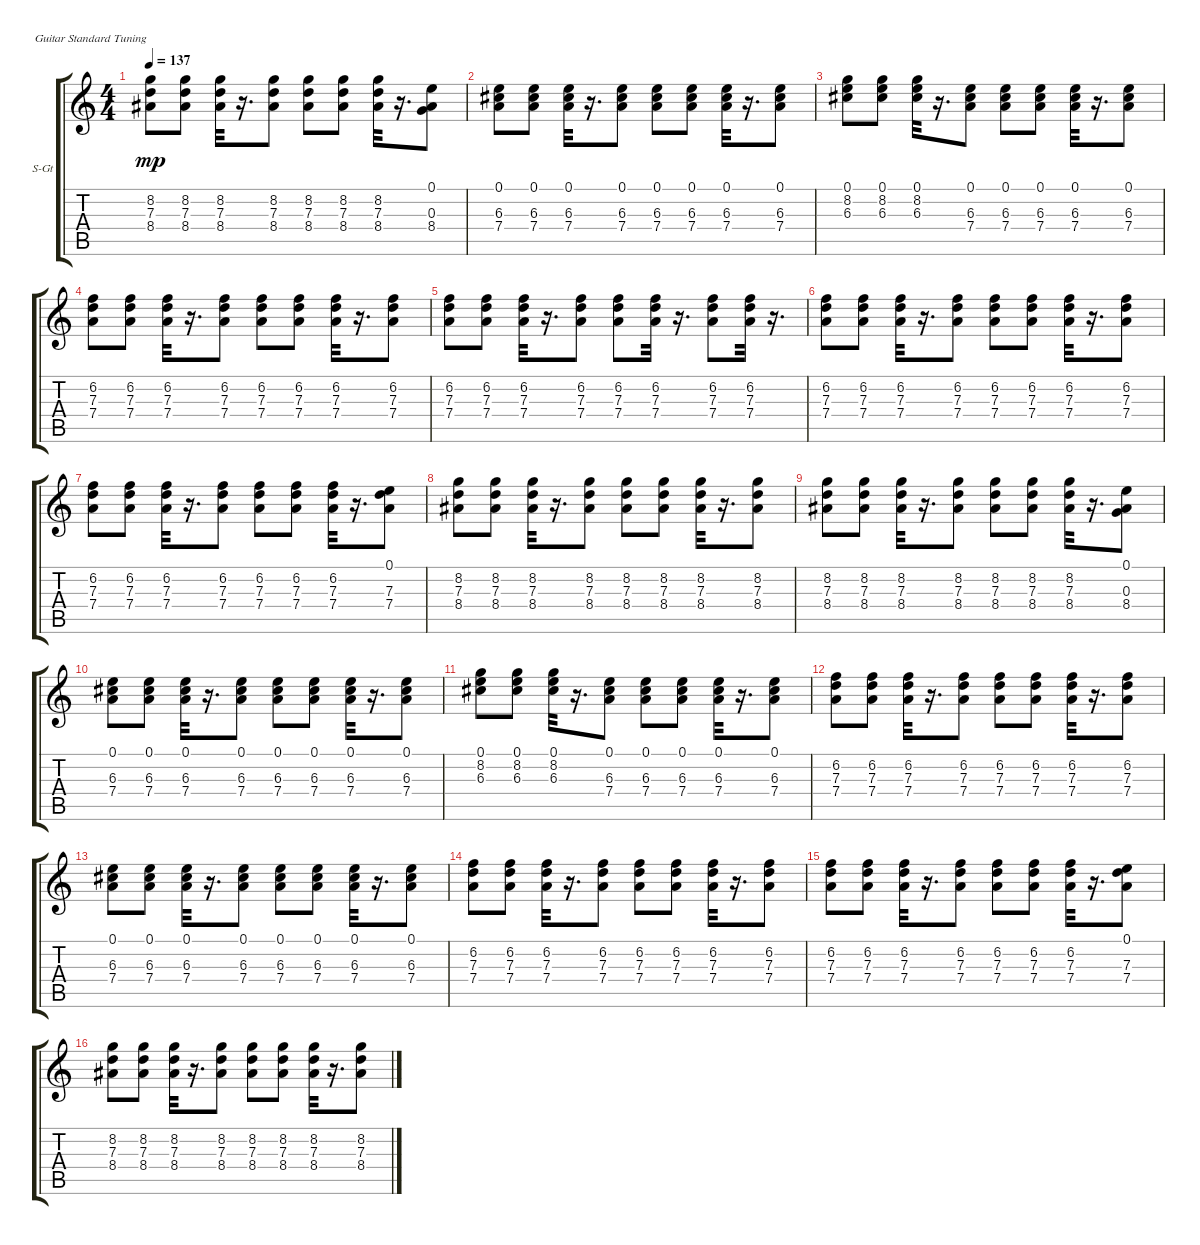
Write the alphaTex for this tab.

\bracketExtendMode groupsimilarinstruments
\firstSystemTrackNameOrientation horizontal
\otherSystemsTrackNameOrientation horizontal
\track ("Æ®·¢ 7" "S-Gt") {instrument acousticguitarsteel}
\staff {score tabs}
\tuning (E4 B3 G3 D3 A2 E2)
\ts (4 4)
\tempo 137
\clef g2
\ks c
(8.2 7.3 8.4).8{dy mp} (8.2 7.3 8.4).8 (8.2 7.3 8.4).32 r.16{d} (8.2 7.3 8.4).8 (8.2 7.3 8.4).8 (8.2 7.3 8.4).8 (8.2 7.3 8.4).32 r.16{d} (0.1 0.3 8.4).8 |
(0.1 6.3 7.4).8 (0.1 6.3 7.4).8 (0.1 6.3 7.4).32 r.16{d} (0.1 6.3 7.4).8 (0.1 6.3 7.4).8 (0.1 6.3 7.4).8 (0.1 6.3 7.4).32 r.16{d} (0.1 6.3 7.4).8 |
(0.1 8.2 6.3).8 (0.1 8.2 6.3).8 (0.1 8.2 6.3).32 r.16{d} (0.1 6.3 7.4).8 (0.1 6.3 7.4).8 (0.1 6.3 7.4).8 (0.1 6.3 7.4).32 r.16{d} (0.1 6.3 7.4).8 |
(6.2 7.3 7.4).8 (6.2 7.3 7.4).8 (6.2 7.3 7.4).32 r.16{d} (6.2 7.3 7.4).8 (6.2 7.3 7.4).8 (6.2 7.3 7.4).8 (6.2 7.3 7.4).32 r.16{d} (6.2 7.3 7.4).8 |
(6.2 7.3 7.4).8 (6.2 7.3 7.4).8 (6.2 7.3 7.4).32 r.16{d} (6.2 7.3 7.4).8 (6.2 7.3 7.4).8 (6.2 7.3 7.4).32 r.16{d} (6.2 7.3 7.4).8 (6.2 7.3 7.4).32 r.16{d} |
(6.2 7.3 7.4).8 (6.2 7.3 7.4).8 (6.2 7.3 7.4).32 r.16{d} (6.2 7.3 7.4).8 (6.2 7.3 7.4).8 (6.2 7.3 7.4).8 (6.2 7.3 7.4).32 r.16{d} (6.2 7.3 7.4).8 |
(6.2 7.3 7.4).8 (6.2 7.3 7.4).8 (6.2 7.3 7.4).32 r.16{d} (6.2 7.3 7.4).8 (6.2 7.3 7.4).8 (6.2 7.3 7.4).8 (6.2 7.3 7.4).32 r.16{d} (0.1 7.3 7.4).8 |
(8.2 7.3 8.4).8 (8.2 7.3 8.4).8 (8.2 7.3 8.4).32 r.16{d} (8.2 7.3 8.4).8 (8.2 7.3 8.4).8 (8.2 7.3 8.4).8 (8.2 7.3 8.4).32 r.16{d} (8.2 7.3 8.4).8 |
(8.2 7.3 8.4).8 (8.2 7.3 8.4).8 (8.2 7.3 8.4).32 r.16{d} (8.2 7.3 8.4).8 (8.2 7.3 8.4).8 (8.2 7.3 8.4).8 (8.2 7.3 8.4).32 r.16{d} (0.1 0.3 8.4).8 |
(0.1 6.3 7.4).8 (0.1 6.3 7.4).8 (0.1 6.3 7.4).32 r.16{d} (0.1 6.3 7.4).8 (0.1 6.3 7.4).8 (0.1 6.3 7.4).8 (0.1 6.3 7.4).32 r.16{d} (0.1 6.3 7.4).8 |
(0.1 8.2 6.3).8 (0.1 8.2 6.3).8 (0.1 8.2 6.3).32 r.16{d} (0.1 6.3 7.4).8 (0.1 6.3 7.4).8 (0.1 6.3 7.4).8 (0.1 6.3 7.4).32 r.16{d} (0.1 6.3 7.4).8 |
(6.2 7.3 7.4).8 (6.2 7.3 7.4).8 (6.2 7.3 7.4).32 r.16{d} (6.2 7.3 7.4).8 (6.2 7.3 7.4).8 (6.2 7.3 7.4).8 (6.2 7.3 7.4).32 r.16{d} (6.2 7.3 7.4).8 |
(0.1 6.3 7.4).8 (0.1 6.3 7.4).8 (0.1 6.3 7.4).32 r.16{d} (0.1 6.3 7.4).8 (0.1 6.3 7.4).8 (0.1 6.3 7.4).8 (0.1 6.3 7.4).32 r.16{d} (0.1 6.3 7.4).8 |
(6.2 7.3 7.4).8 (6.2 7.3 7.4).8 (6.2 7.3 7.4).32 r.16{d} (6.2 7.3 7.4).8 (6.2 7.3 7.4).8 (6.2 7.3 7.4).8 (6.2 7.3 7.4).32 r.16{d} (6.2 7.3 7.4).8 |
(6.2 7.3 7.4).8 (6.2 7.3 7.4).8 (6.2 7.3 7.4).32 r.16{d} (6.2 7.3 7.4).8 (6.2 7.3 7.4).8 (6.2 7.3 7.4).8 (6.2 7.3 7.4).32 r.16{d} (0.1 7.3 7.4).8 |
(8.2 7.3 8.4).8 (8.2 7.3 8.4).8 (8.2 7.3 8.4).32 r.16{d} (8.2 7.3 8.4).8 (8.2 7.3 8.4).8 (8.2 7.3 8.4).8 (8.2 7.3 8.4).32 r.16{d} (8.2 7.3 8.4).8
